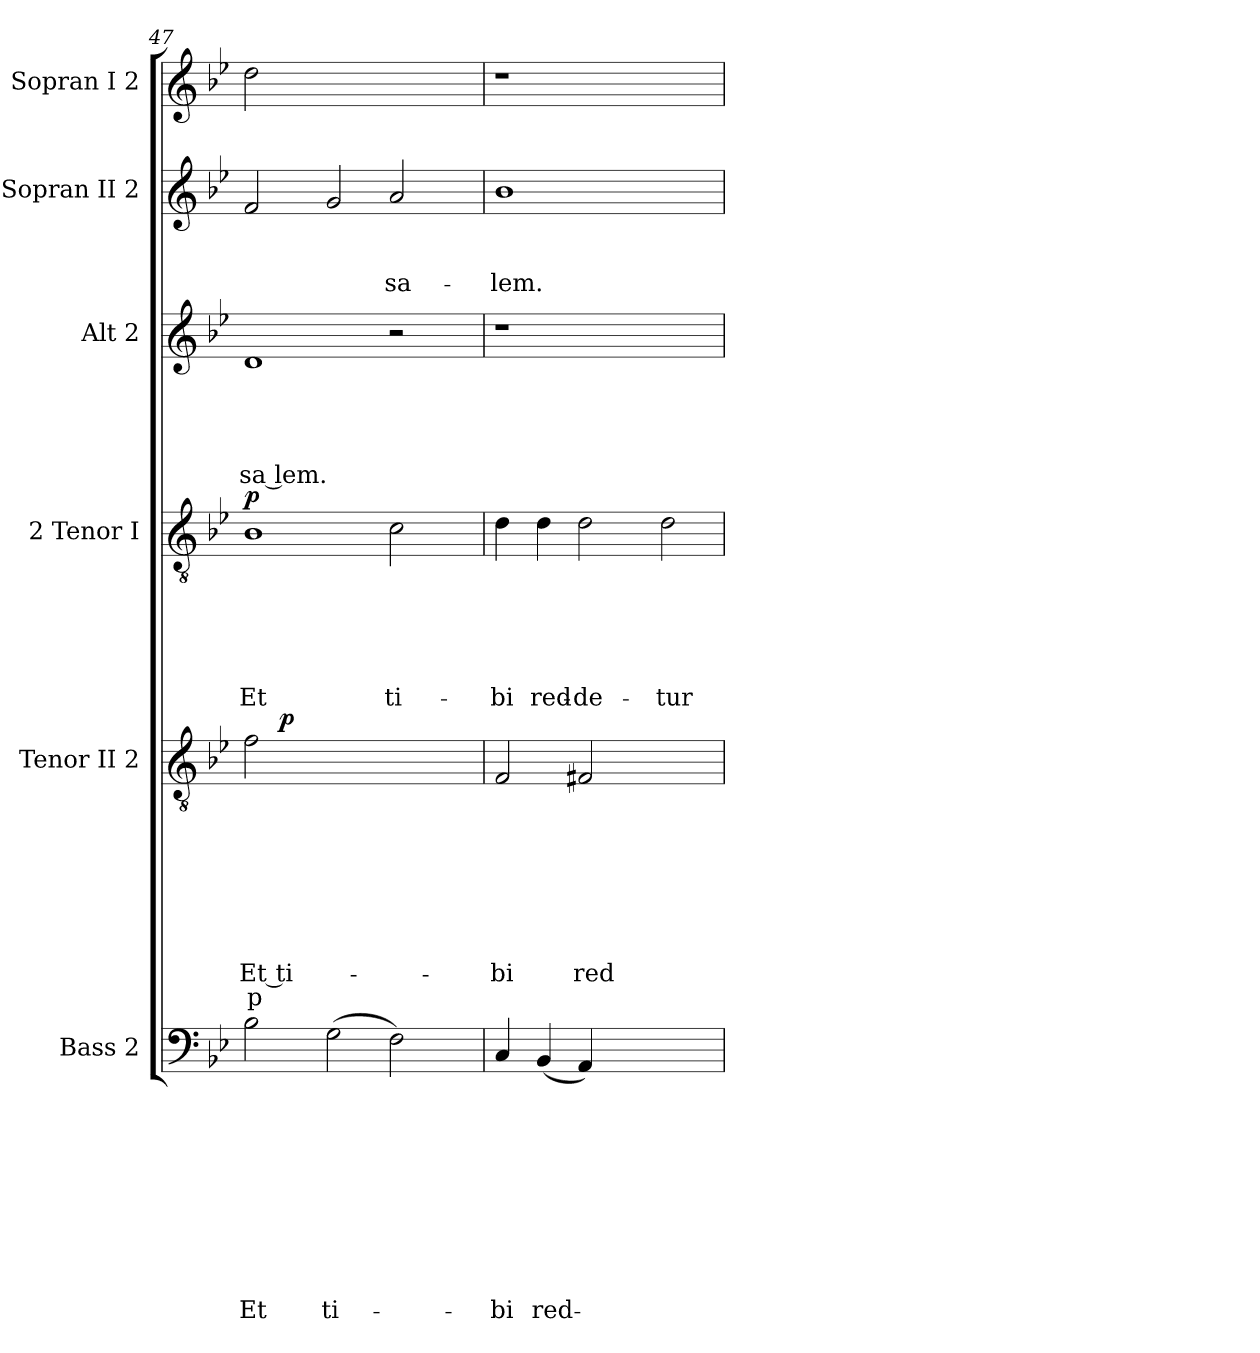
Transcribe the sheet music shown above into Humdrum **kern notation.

**kern	**text	**text	**text	**text	**text	**text	**text	**text	**text	**text	**kern	**text	**text	**text	**text	**text	**text	**text	**text	**text	**dynam	**kern	**text	**text	**text	**text	**text	**text	**dynam	**kern	**text	**text	**text	**text	**text	**kern	**text	**text	**text	**kern	**text
*part6	*part6	*part6	*part6	*part6	*part6	*part6	*part6	*part6	*part6	*part6	*part5	*part5	*part5	*part5	*part5	*part5	*part5	*part5	*part5	*part5	*part5	*part4	*part4	*part4	*part4	*part4	*part4	*part4	*part4	*part3	*part3	*part3	*part3	*part3	*part3	*part2	*part2	*part2	*part2	*part1	*part1
*staff6	*staff6	*staff6	*staff6	*staff6	*staff6	*staff6	*staff6	*staff6	*staff6	*staff6	*staff5	*staff5	*staff5	*staff5	*staff5	*staff5	*staff5	*staff5	*staff5	*staff5	*staff5	*staff4	*staff4	*staff4	*staff4	*staff4	*staff4	*staff4	*staff4	*staff3	*staff3	*staff3	*staff3	*staff3	*staff3	*staff2	*staff2	*staff2	*staff2	*staff1	*staff1
*I"Bass 2	*	*	*	*	*	*	*	*	*	*	*I"Tenor II 2	*	*	*	*	*	*	*	*	*	*	*I"2 Tenor I	*	*	*	*	*	*	*	*I"Alt 2	*	*	*	*	*	*I"Sopran II 2	*	*	*	*I"Sopran I 2	*
*clefF4	*	*	*	*	*	*	*	*	*	*	*clefGv2	*	*	*	*	*	*	*	*	*	*	*clefGv2	*	*	*	*	*	*	*	*clefG2	*	*	*	*	*	*clefG2	*	*	*	*clefG2	*
*k[b-e-]	*	*	*	*	*	*	*	*	*	*	*k[b-e-]	*	*	*	*	*	*	*	*	*	*	*k[b-e-]	*	*	*	*	*	*	*	*k[b-e-]	*	*	*	*	*	*k[b-e-]	*	*	*	*k[b-e-]	*
*B-:	*	*	*	*	*	*	*	*	*	*	*B-:	*	*	*	*	*	*	*	*	*	*	*B-:	*	*	*	*	*	*	*	*B-:	*	*	*	*	*	*B-:	*	*	*	*B-:	*
=47	=47	=47	=47	=47	=47	=47	=47	=47	=47	=47	=47	=47	=47	=47	=47	=47	=47	=47	=47	=47	=47	=47	=47	=47	=47	=47	=47	=47	=47	=47	=47	=47	=47	=47	=47	=47	=47	=47	=47	=47	=47
!	!	!	!	!	!	!	!	!	!	!LO:LY:b	!	!	!	!	!	!	!	!	!LO:LY:b:rj	!LO:LY:b:rj	!	!	!	!	!	!	!	!LO:LY:b	!LO:DY:a	!	!	!	!	!	!LO:LY:b:rj	!	!	!	!	!	!
*	*	*	*	*	*	*	*	*	*	*	*^	*	*	*	*	*	*	*	*	*	*	*	*	*	*	*	*	*	*	*	*	*	*	*	*	*	*	*	*	*	*
2B-\	.	.	.	.	.	.	.	.	.	Et	2f\	8.ryy	.	.	.	.	.	.	.	Et ti-	p	.	1B-	.	.	.	.	.	Et	p	1d	.	.	.	.	-sa lem.-	2f/	.	.	.	2dd\	.
!	!	!	!	!	!	!	!	!	!	!	!	!	!	!	!	!	!	!	!	!	!	!LO:DY:a	!	!	!	!	!	!	!	!	!	!	!	!	!	!	!	!	!	!	!	!
.	.	.	.	.	.	.	.	.	.	.	.	1ryy	.	.	.	.	.	.	.	.	.	p	.	.	.	.	.	.	.	.	.	.	.	.	.	.	.	.	.	.	.	.
!	!	!	!	!	!	!	!	!	!	!LO:LY:b	!	!	!	!	!	!	!	!	!	!	!	!	!	!	!	!	!	!	!	!	!	!	!	!	!	!	!	!	!	!	!	!
(>2G\	.	.	.	.	.	.	.	.	.	ti-	1ryy	.	.	.	.	.	.	.	.	.	.	.	.	.	.	.	.	.	.	.	.	.	.	.	.	.	2g/	.	.	.	1ryy	.
!	!	!	!	!	!	!	!	!	!	!	!	!	!	!	!	!	!	!	!	!	!	!	!	!	!	!	!	!	!LO:LY:b	!	!	!	!	!	!	!	!	!	!	!LO:LY:b	!	!
2F\)	.	.	.	.	.	.	.	.	.	.	.	.	.	.	.	.	.	.	.	.	.	.	2c\	.	.	.	.	.	ti-	.	2r	.	.	.	.	.	2a/	.	.	-sa-	.	.
.	.	.	.	.	.	.	.	.	.	.	.	4ryy	.	.	.	.	.	.	.	.	.	.	.	.	.	.	.	.	.	.	.	.	.	.	.	.	.	.	.	.	.	.
.	.	.	.	.	.	.	.	.	.	.	.	16ryy	.	.	.	.	.	.	.	.	.	.	.	.	.	.	.	.	.	.	.	.	.	.	.	.	.	.	.	.	.	.
=48	=48	=48	=48	=48	=48	=48	=48	=48	=48	=48	=48	=48	=48	=48	=48	=48	=48	=48	=48	=48	=48	=48	=48	=48	=48	=48	=48	=48	=48	=48	=48	=48	=48	=48	=48	=48	=48	=48	=48	=48	=48	=48
!	!	!	!	!	!	!	!	!	!	!LO:LY:b:rj	!	!	!	!	!	!	!	!	!	!LO:LY:b	!	!	!	!	!	!	!	!	!LO:LY:b	!	!	!	!	!	!	!	!	!	!	!LO:LY:b	!	!
*	*	*	*	*	*	*	*	*	*	*	*v	*v	*	*	*	*	*	*	*	*	*	*	*	*	*	*	*	*	*	*	*	*	*	*	*	*	*	*	*	*	*	*
4C/	.	.	.	.	.	.	.	.	.	-bi	2F/	.	.	.	.	.	.	.	-bi	.	.	4d\	.	.	.	.	.	-bi	.	1r	.	.	.	.	.	1b-	.	.	-lem.	1r	.
!	!	!	!	!	!	!	!	!	!	!LO:LY:b	!	!	!	!	!	!	!	!	!	!	!	!	!	!	!	!	!	!LO:LY:b	!	!	!	!	!	!	!	!	!	!	!	!	!
(<4BB-/	.	.	.	.	.	.	.	.	.	red-	.	.	.	.	.	.	.	.	.	.	.	4d\	.	.	.	.	.	red-	.	.	.	.	.	.	.	.	.	.	.	.	.
!	!	!	!	!	!	!	!	!	!	!	!	!	!	!	!	!	!	!	!LO:LY:b	!	!	!	!	!	!	!	!	!LO:LY:b	!	!	!	!	!	!	!	!	!	!	!	!	!
4AA/)	.	.	.	.	.	.	.	.	.	.	2F#X/	.	.	.	.	.	.	.	red-	.	.	2d\	.	.	.	.	.	-de-	.	.	.	.	.	.	.	.	.	.	.	.	.
2.ryy	.	.	.	.	.	.	.	.	.	.	.	.	.	.	.	.	.	.	.	.	.	.	.	.	.	.	.	.	.	.	.	.	.	.	.	.	.	.	.	.	.
!	!	!	!	!	!	!	!	!	!	!	!	!	!	!	!	!	!	!	!	!	!	!	!	!	!	!	!	!LO:LY:b	!	!	!	!	!	!	!	!	!	!	!	!	!
.	.	.	.	.	.	.	.	.	.	.	2ryy	.	.	.	.	.	.	.	.	.	.	2d\	.	.	.	.	.	-tur	.	2ryy	.	.	.	.	.	2ryy	.	.	.	2ryy	.
=	=	=	=	=	=	=	=	=	=	=	=	=	=	=	=	=	=	=	=	=	=	=	=	=	=	=	=	=	=	=	=	=	=	=	=	=	=	=	=	=	=
*-	*-	*-	*-	*-	*-	*-	*-	*-	*-	*-	*-	*-	*-	*-	*-	*-	*-	*-	*-	*-	*-	*-	*-	*-	*-	*-	*-	*-	*-	*-	*-	*-	*-	*-	*-	*-	*-	*-	*-	*-	*-
